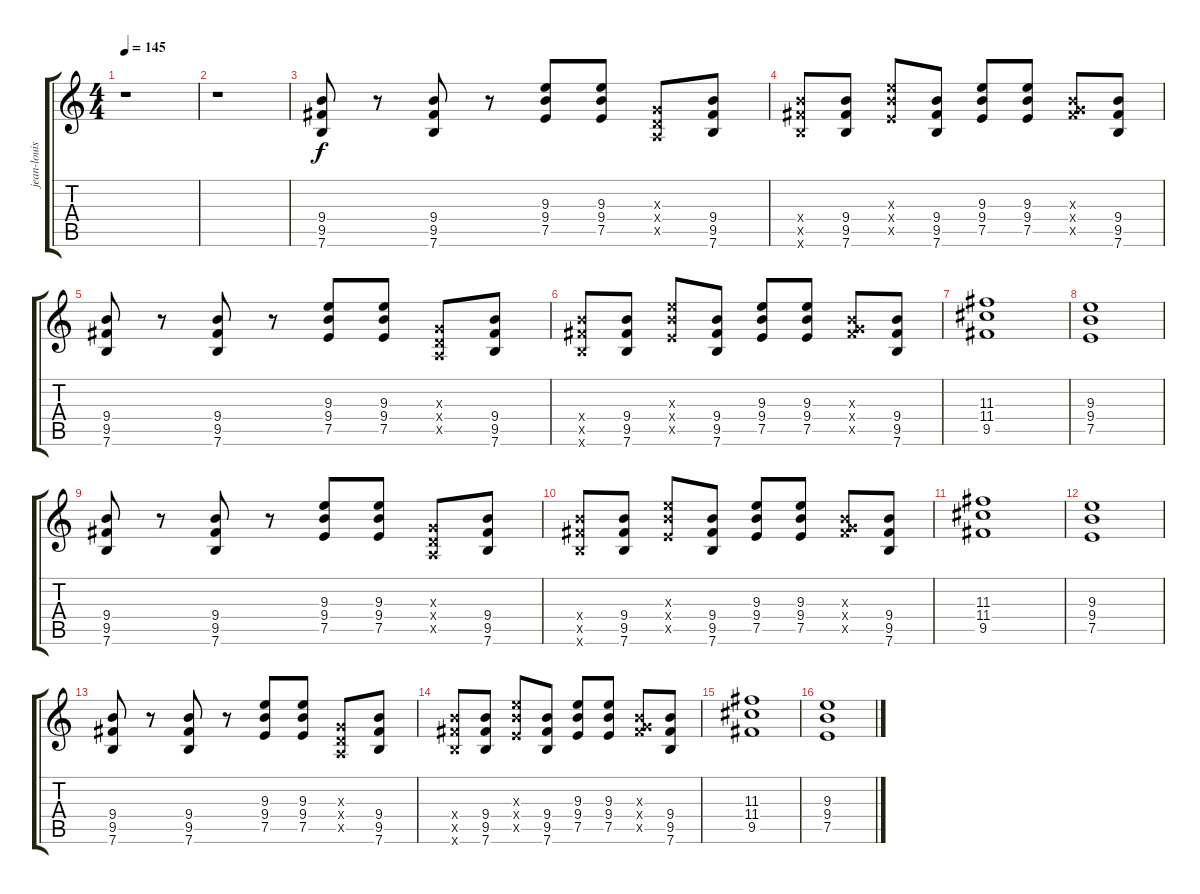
\track ("jean-louis" "jean-louis") {instrument distortionguitar}
\staff {score tabs}
\tuning (E4 B3 G3 D3 A2 E2) {hide}
\ts (4 4)
\tempo 145
\clef g2
\ks c
r.1{dy f instrument distortionguitar} |
r.1 |
(9.4 9.5 7.6).8 r.8 (9.4 9.5 7.6).8 r.8 (9.3 9.4 7.5).8 (9.3 9.4 7.5).8 (0.3{x} 0.4{x} 0.5{x}).8 (9.4 9.5 7.6).8 |
(9.4{x} 9.5{x} 7.6{x}).8 (9.4 9.5 7.6).8 (9.3{x} 9.4{x} 7.5{x}).8 (9.4 9.5 7.6).8 (9.3 9.4 7.5).8 (9.3 9.4 7.5).8 (0.3{x} 9.4{x} 9.5{x}).8 (9.4 9.5 7.6).8 |
(9.4 9.5 7.6).8 r.8 (9.4 9.5 7.6).8 r.8 (9.3 9.4 7.5).8 (9.3 9.4 7.5).8 (0.3{x} 0.4{x} 0.5{x}).8 (9.4 9.5 7.6).8 |
(9.4{x} 9.5{x} 7.6{x}).8 (9.4 9.5 7.6).8 (9.3{x} 9.4{x} 7.5{x}).8 (9.4 9.5 7.6).8 (9.3 9.4 7.5).8 (9.3 9.4 7.5).8 (0.3{x} 9.4{x} 9.5{x}).8 (9.4 9.5 7.6).8 |
(11.3 11.4 9.5).1 |
(9.3 9.4 7.5).1 |
(9.4 9.5 7.6).8 r.8 (9.4 9.5 7.6).8 r.8 (9.3 9.4 7.5).8 (9.3 9.4 7.5).8 (0.3{x} 0.4{x} 0.5{x}).8 (9.4 9.5 7.6).8 |
(9.4{x} 9.5{x} 7.6{x}).8 (9.4 9.5 7.6).8 (9.3{x} 9.4{x} 7.5{x}).8 (9.4 9.5 7.6).8 (9.3 9.4 7.5).8 (9.3 9.4 7.5).8 (0.3{x} 9.4{x} 9.5{x}).8 (9.4 9.5 7.6).8 |
(11.3 11.4 9.5).1 |
(9.3 9.4 7.5).1 |
(9.4 9.5 7.6).8 r.8 (9.4 9.5 7.6).8 r.8 (9.3 9.4 7.5).8 (9.3 9.4 7.5).8 (0.3{x} 0.4{x} 0.5{x}).8 (9.4 9.5 7.6).8 |
(9.4{x} 9.5{x} 7.6{x}).8 (9.4 9.5 7.6).8 (9.3{x} 9.4{x} 7.5{x}).8 (9.4 9.5 7.6).8 (9.3 9.4 7.5).8 (9.3 9.4 7.5).8 (0.3{x} 9.4{x} 9.5{x}).8 (9.4 9.5 7.6).8 |
(11.3 11.4 9.5).1 |
(9.3 9.4 7.5).1
